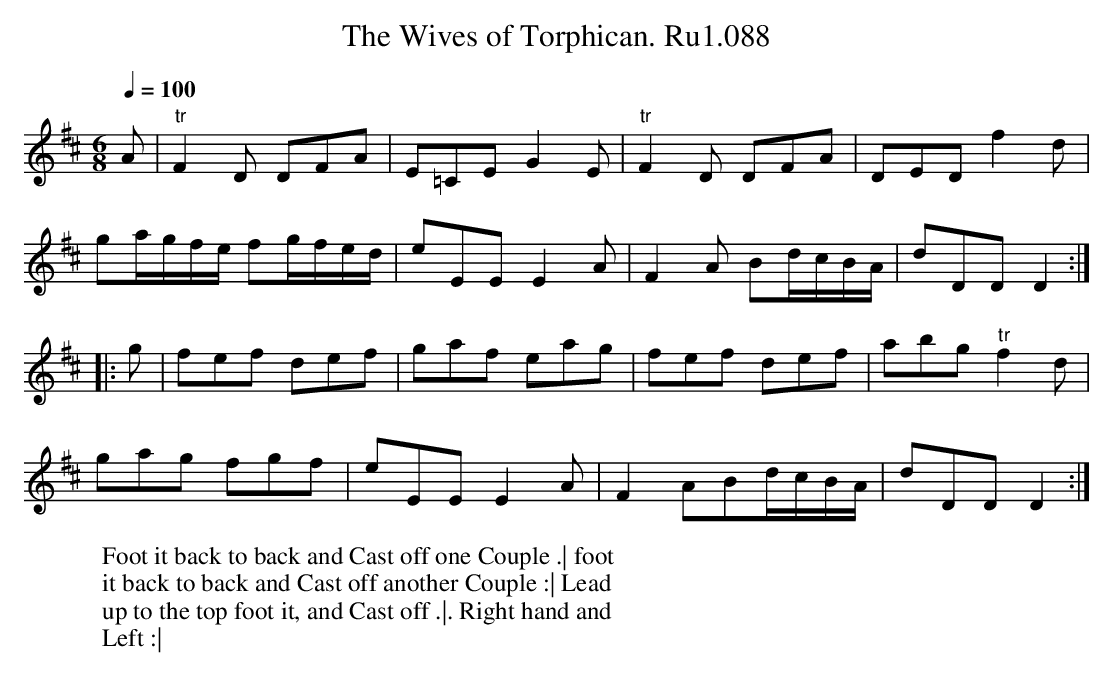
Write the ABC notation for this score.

X:1
T:Wives of Torphican. Ru1.088, The
M:6/8
L:1/8
Q:1/4=100
K:D
A|"tr"F2D DFA|E=CEG2E|"tr"F2D DFA|DEDf2d|
ga/g/f/e/ fg/f/e/d/|eEEE2A|F2A Bd/c/B/A/|dDDD2:|
|:g|fef def|gaf eag|fef def|abg "tr"f2d|
gag fgf|eEEE2A|F2ABd/c/B/A/|dDDD2:|
W:Foot it back to back and Cast off one Couple .| foot
W:it back to back and Cast off another Couple :| Lead
W:up to the top foot it, and Cast off .|. Right hand and
W:Left :|
